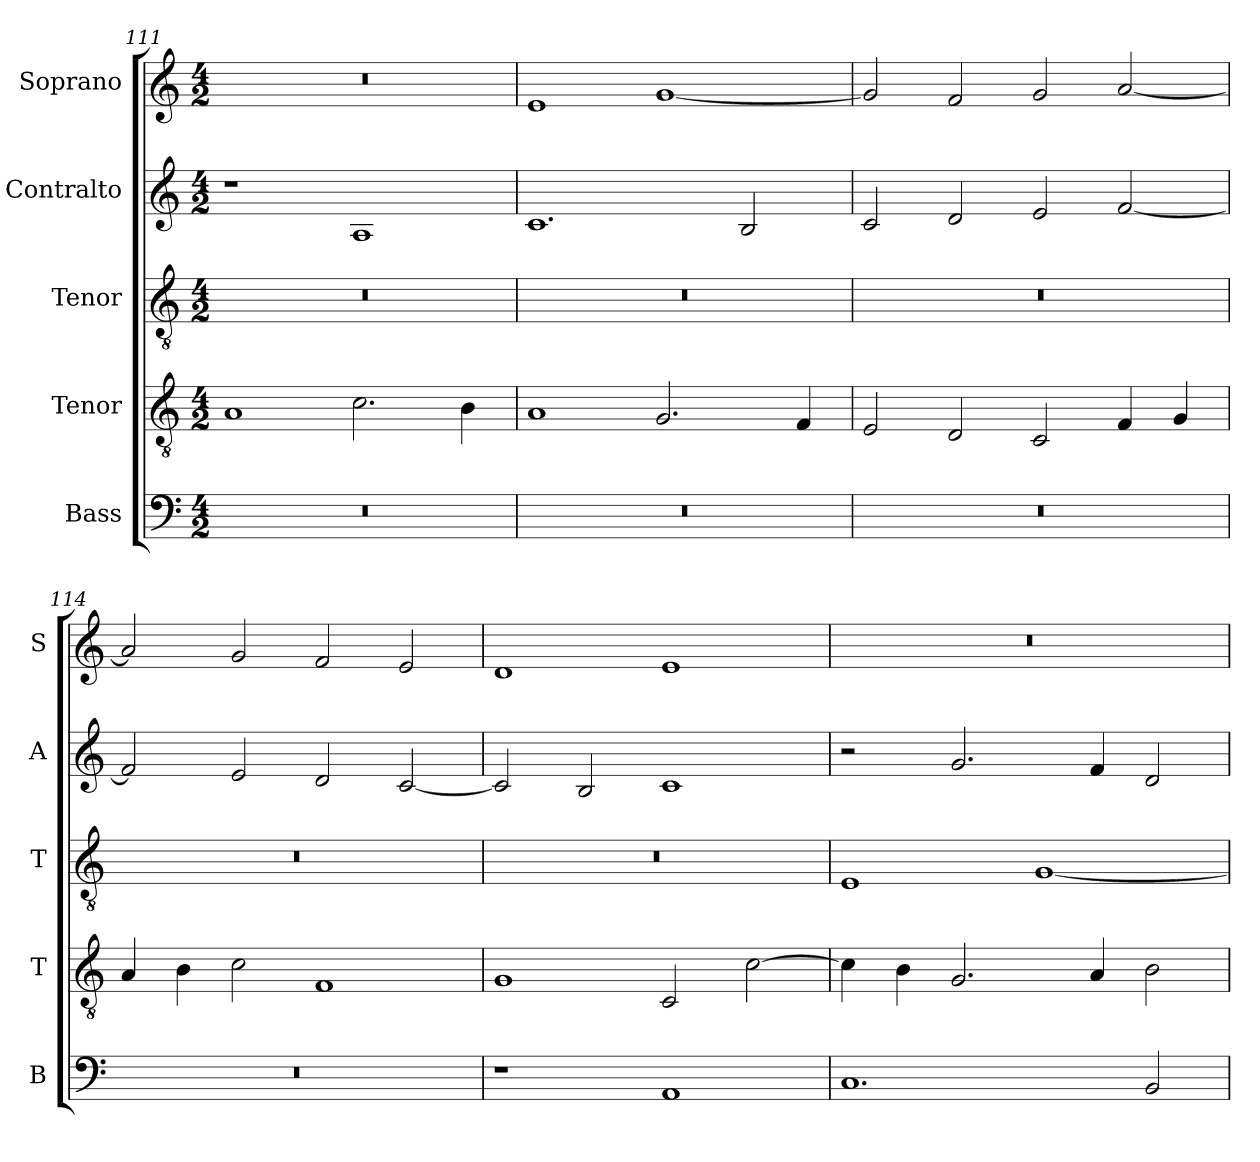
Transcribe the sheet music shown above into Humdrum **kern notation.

**kern	**kern	**kern	**kern	**kern
*part5	*part4	*part3	*part2	*part1
*staff5	*staff4	*staff3	*staff2	*staff1
*I"Bass	*I"Tenor	*I"Tenor	*I"Contralto	*I"Soprano
*I'B	*I'T	*I'T	*I'A	*I'S
*clefF4	*clefGv2	*clefGv2	*clefG2	*clefG2
*k[]	*k[]	*k[]	*k[]	*k[]
*E:phr	*E:phr	*E:phr	*E:phr	*E:phr
*M4/2	*M4/2	*M4/2	*M4/2	*M4/2
=111	=111	=111	=111	=111
0r	1A	0r	1r	0r
.	2.c	.	1A	.
.	4B	.	.	.
=112	=112	=112	=112	=112
0r	1A	0r	1.c	1e
.	2.G	.	.	[1g
.	.	.	2B	.
.	4F	.	.	.
=113	=113	=113	=113	=113
0r	2E	0r	2c	2g]
.	2D	.	2d	2f
.	2C	.	2e	2g
.	4F	.	[2f	[2a
.	4G	.	.	.
=114	=114	=114	=114	=114
0r	4A	0r	2f]	2a]
.	4B	.	.	.
.	2c	.	2e	2g
.	1F	.	2d	2f
.	.	.	[2c	2e
=115	=115	=115	=115	=115
1r	1G	0r	2c]	1d
.	.	.	2B	.
1AA	2C	.	1c	1e
.	[2c	.	.	.
=116	=116	=116	=116	=116
1.C	4c]	1E	2r	0r
.	4B	.	.	.
.	2.G	.	2.g	.
.	.	[1G	.	.
.	4A	.	4f	.
2BB	2B	.	2d	.
=	=	=	=	=
*-	*-	*-	*-	*-
